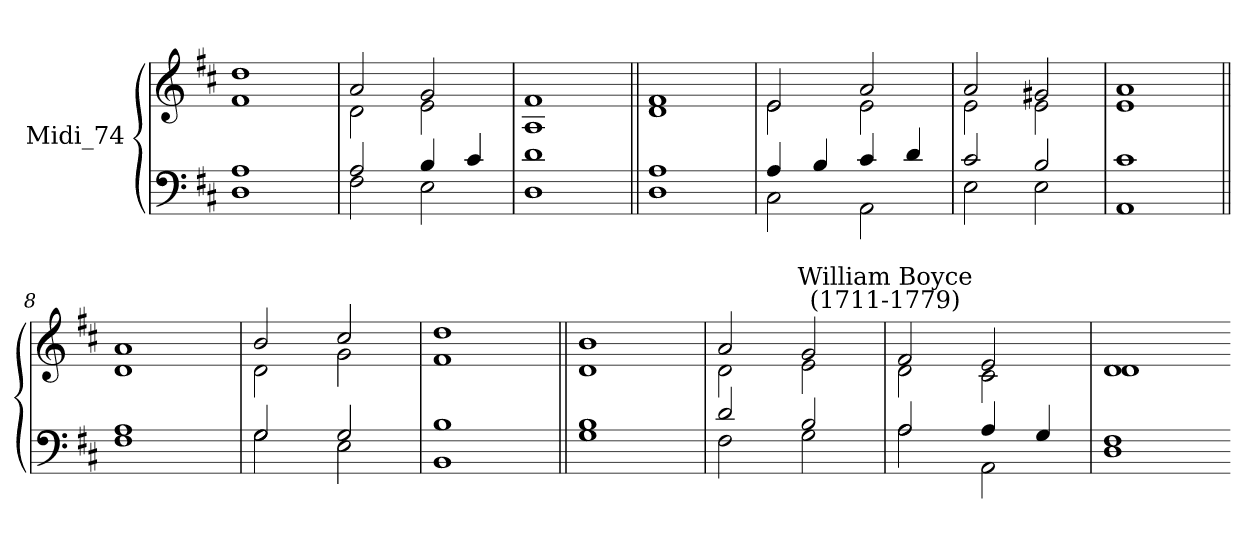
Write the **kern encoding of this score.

**kern	**kern
*part2	*part1
*staff2	*staff1
*I"Midi_74	*
*clefF4	*clefG2
*k[f#c#]	*k[f#c#]
*D:	*D:
=1	=1
*^	*^
1A/	1D\	1dd/	1f#\
=2	=2	=2	=2
2A/	2F#\	2a/	2d\
4B/	2E\	2g/	2e\
4c#/	.	.	.
=3	=3	=3	=3
1d/	1D\	1f#/	1A\
=4||	=4||	=4||	=4||
1A/	1D\	1f#/	1d\
=5	=5	=5	=5
4A/	2C#\	2e/	2e\
4B/	.	.	.
4c#/	2AA\	2a/	2e\
4d/	.	.	.
=6	=6	=6	=6
2c#/	2E\	2a/	2e\
2B/	2E\	2g#X/	2e\
=7	=7	=7	=7
1c#/	1AA\	1a/	1e\
=8||	=8||	=8||	=8||
1A/	1F#\	1a/	1d\
=9	=9	=9	=9
2G/	2G\	2b/	2d\
2G/	2E\	2cc#/	2g\
=10	=10	=10	=10
1B/	1BB\	1dd/	1f#\
=11||	=11||	=11||	=11||
1B/	1G\	1b/	1d\
=12	=12	=12	=12
2d/	2F#\	2a/	2d\
2B/	2G\	2g/	2e\
!	!	!	!LO:TX:a:cj:t=William Boyce\n(1711-1779)
=13	=13	=13	=13
2A/	2A\	2f#/	2d\
4A/	2AA\	2e/	2c#\
4G/	.	.	.
=14	=14	=14	=14
1F#/	1D\	1d/	1d\
*v	*v	*	*
*	*v	*v
=-	=-
*-	*-
